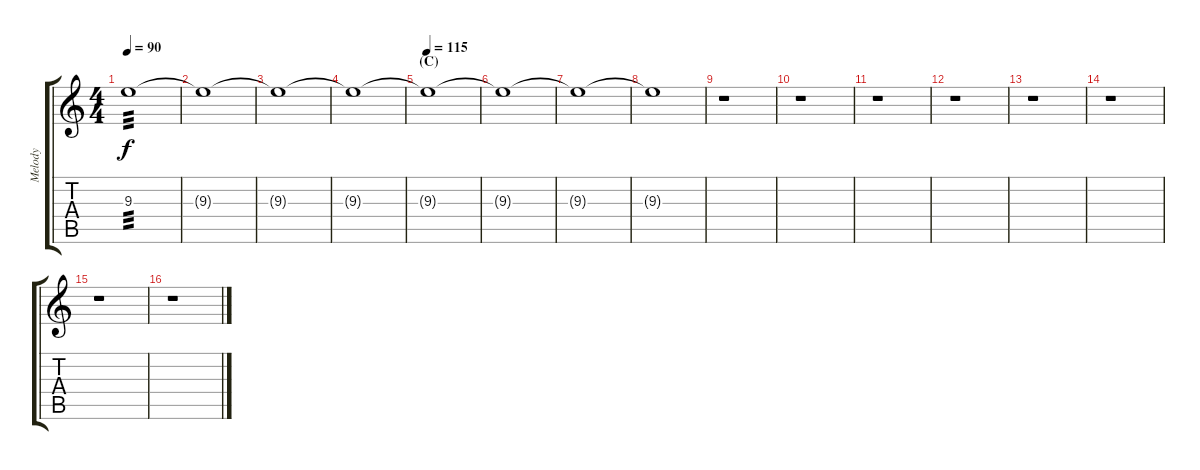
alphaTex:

\track ("Melody" "Melody") {instrument electricguitarjazz}
\staff {score tabs}
\tuning (E4 B3 G3 D3 A2 E2) {hide}
\ts (4 4)
\tempo 90
\clef g2
\ks c
9.3.1{tp 3 dy f} |
9.3{t}.1 |
9.3{t}.1 |
9.3{t}.1 |
\section ("" "(C)")
\tempo 115
9.3{t}.1 |
9.3{t}.1 |
9.3{t}.1 |
9.3{t}.1 |
r.1 |
r.1 |
r.1 |
r.1 |
r.1 |
r.1 |
r.1 |
r.1
